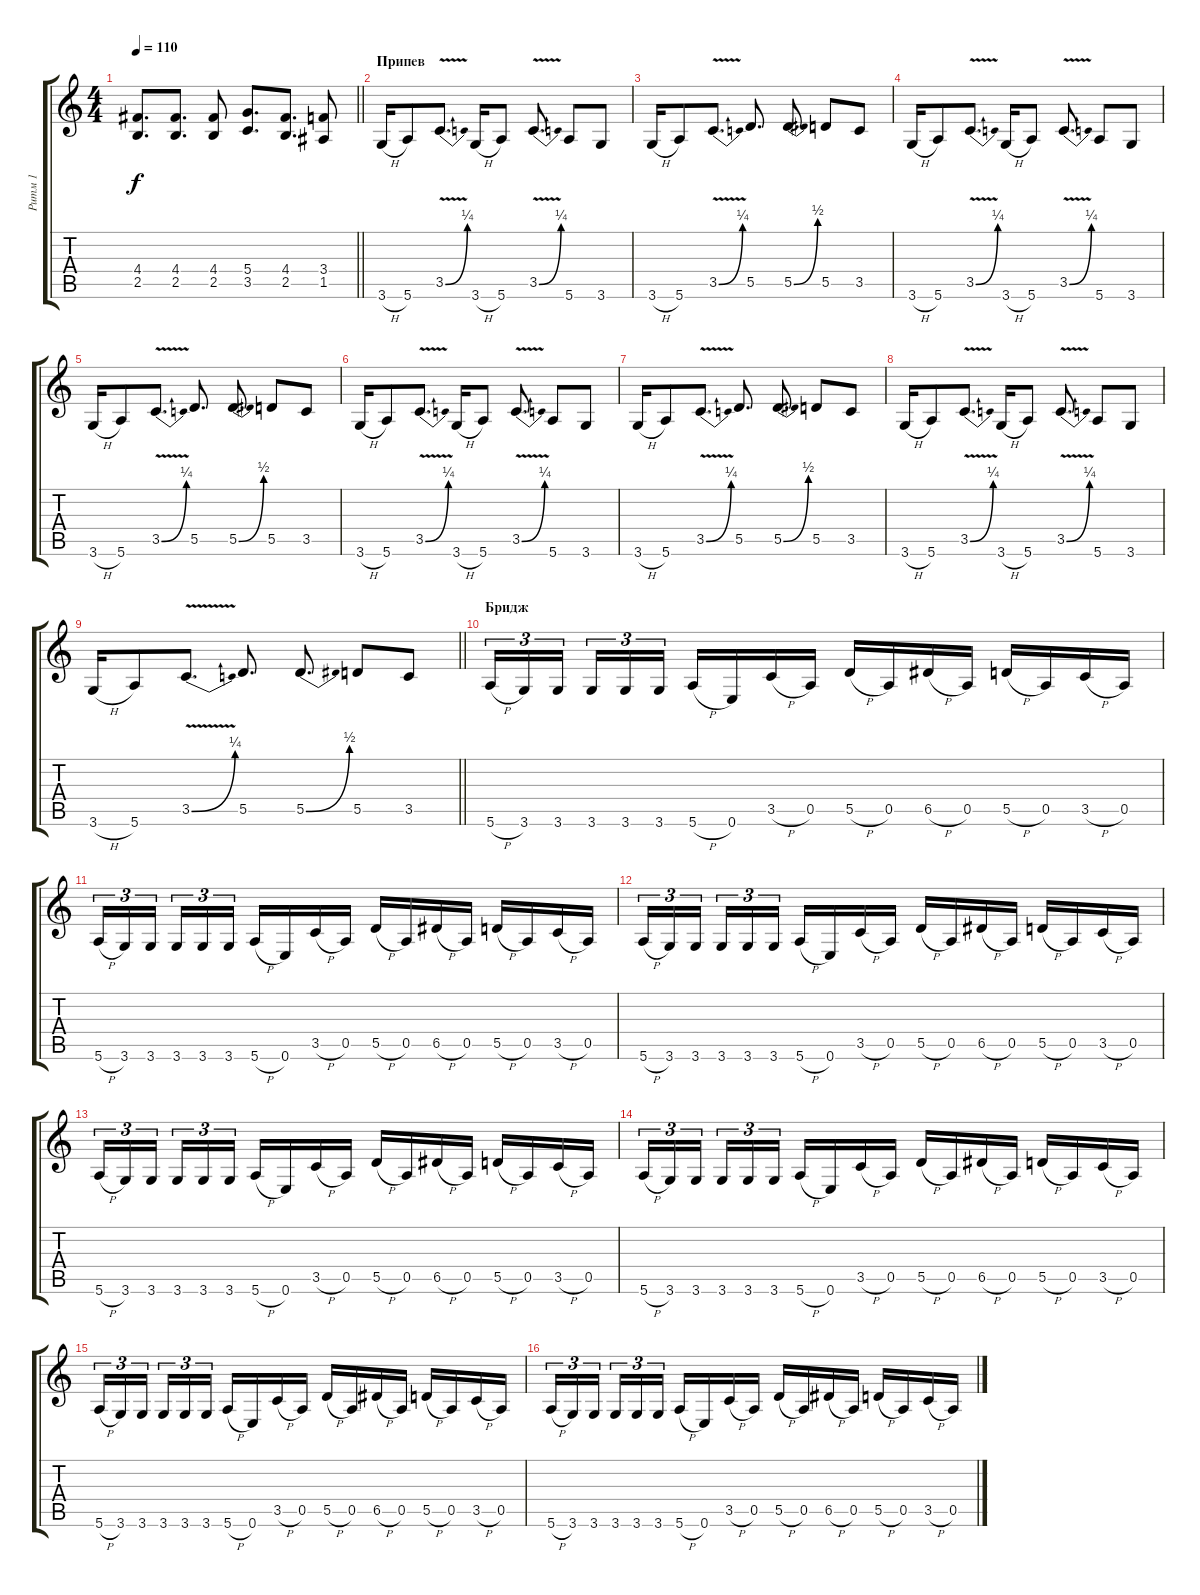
\track ("Ритм 1" "Ритм 1") {instrument distortionguitar}
\staff {score tabs}
\tuning (E4 B3 G3 D3 A2 E2) {hide}
\ts (4 4)
\tempo 110
\clef g2
\barLineRight lightlight
\ks c
(4.4 2.5).8{d dy f} (4.4 2.5).8{d} (4.4 2.5).8 (5.4 3.5).8{d} (4.4 2.5).8{d} (3.4 1.5).8 |
\section ("" "Припев")
3.6{h}.16 5.6.8 3.5{be (bend 0 0 60 1) v}.8{d} 3.6{h}.16 5.6.8 3.5{be (bend 0 0 60 1) v}.8{d} 5.6.8 3.6.8 |
3.6{h}.16 5.6.8 3.5{be (bend 0 0 60 1) v}.8{d} 5.5.8{d} 5.5{be (bend 0 0 60 2)}.8{d} 5.5.8 3.5.8 |
3.6{h}.16 5.6.8 3.5{be (bend 0 0 60 1) v}.8{d} 3.6{h}.16 5.6.8 3.5{be (bend 0 0 60 1) v}.8{d} 5.6.8 3.6.8 |
3.6{h}.16 5.6.8 3.5{be (bend 0 0 60 1) v}.8{d} 5.5.8{d} 5.5{be (bend 0 0 60 2)}.8{d} 5.5.8 3.5.8 |
3.6{h}.16 5.6.8 3.5{be (bend 0 0 60 1) v}.8{d} 3.6{h}.16 5.6.8 3.5{be (bend 0 0 60 1) v}.8{d} 5.6.8 3.6.8 |
3.6{h}.16 5.6.8 3.5{be (bend 0 0 60 1) v}.8{d} 5.5.8{d} 5.5{be (bend 0 0 60 2)}.8{d} 5.5.8 3.5.8 |
3.6{h}.16 5.6.8 3.5{be (bend 0 0 60 1) v}.8{d} 3.6{h}.16 5.6.8 3.5{be (bend 0 0 60 1) v}.8{d} 5.6.8 3.6.8 |
\barLineRight lightlight
3.6{h}.16 5.6.8 3.5{be (bend 0 0 60 1) v}.8{d} 5.5.8{d} 5.5{be (bend 0 0 60 2)}.8{d} 5.5.8 3.5.8 |
\section ("" "Бридж")
5.6{h}.16{tu (3 2)} 3.6.16{tu (3 2)} 3.6.16{tu (3 2) beam splitsecondary} 3.6.16{tu (3 2)} 3.6.16{tu (3 2)} 3.6.16{tu (3 2)} 5.6{h}.16 0.6.16 3.5{h}.16 0.5.16 5.5{h}.16 0.5.16 6.5{h}.16 0.5.16 5.5{h}.16 0.5.16 3.5{h}.16 0.5.16 |
5.6{h}.16{tu (3 2)} 3.6.16{tu (3 2)} 3.6.16{tu (3 2) beam splitsecondary} 3.6.16{tu (3 2)} 3.6.16{tu (3 2)} 3.6.16{tu (3 2)} 5.6{h}.16 0.6.16 3.5{h}.16 0.5.16 5.5{h}.16 0.5.16 6.5{h}.16 0.5.16 5.5{h}.16 0.5.16 3.5{h}.16 0.5.16 |
5.6{h}.16{tu (3 2)} 3.6.16{tu (3 2)} 3.6.16{tu (3 2) beam splitsecondary} 3.6.16{tu (3 2)} 3.6.16{tu (3 2)} 3.6.16{tu (3 2)} 5.6{h}.16 0.6.16 3.5{h}.16 0.5.16 5.5{h}.16 0.5.16 6.5{h}.16 0.5.16 5.5{h}.16 0.5.16 3.5{h}.16 0.5.16 |
5.6{h}.16{tu (3 2)} 3.6.16{tu (3 2)} 3.6.16{tu (3 2) beam splitsecondary} 3.6.16{tu (3 2)} 3.6.16{tu (3 2)} 3.6.16{tu (3 2)} 5.6{h}.16 0.6.16 3.5{h}.16 0.5.16 5.5{h}.16 0.5.16 6.5{h}.16 0.5.16 5.5{h}.16 0.5.16 3.5{h}.16 0.5.16 |
5.6{h}.16{tu (3 2)} 3.6.16{tu (3 2)} 3.6.16{tu (3 2) beam splitsecondary} 3.6.16{tu (3 2)} 3.6.16{tu (3 2)} 3.6.16{tu (3 2)} 5.6{h}.16 0.6.16 3.5{h}.16 0.5.16 5.5{h}.16 0.5.16 6.5{h}.16 0.5.16 5.5{h}.16 0.5.16 3.5{h}.16 0.5.16 |
5.6{h}.16{tu (3 2)} 3.6.16{tu (3 2)} 3.6.16{tu (3 2) beam splitsecondary} 3.6.16{tu (3 2)} 3.6.16{tu (3 2)} 3.6.16{tu (3 2)} 5.6{h}.16 0.6.16 3.5{h}.16 0.5.16 5.5{h}.16 0.5.16 6.5{h}.16 0.5.16 5.5{h}.16 0.5.16 3.5{h}.16 0.5.16 |
5.6{h}.16{tu (3 2)} 3.6.16{tu (3 2)} 3.6.16{tu (3 2) beam splitsecondary} 3.6.16{tu (3 2)} 3.6.16{tu (3 2)} 3.6.16{tu (3 2)} 5.6{h}.16 0.6.16 3.5{h}.16 0.5.16 5.5{h}.16 0.5.16 6.5{h}.16 0.5.16 5.5{h}.16 0.5.16 3.5{h}.16 0.5.16
